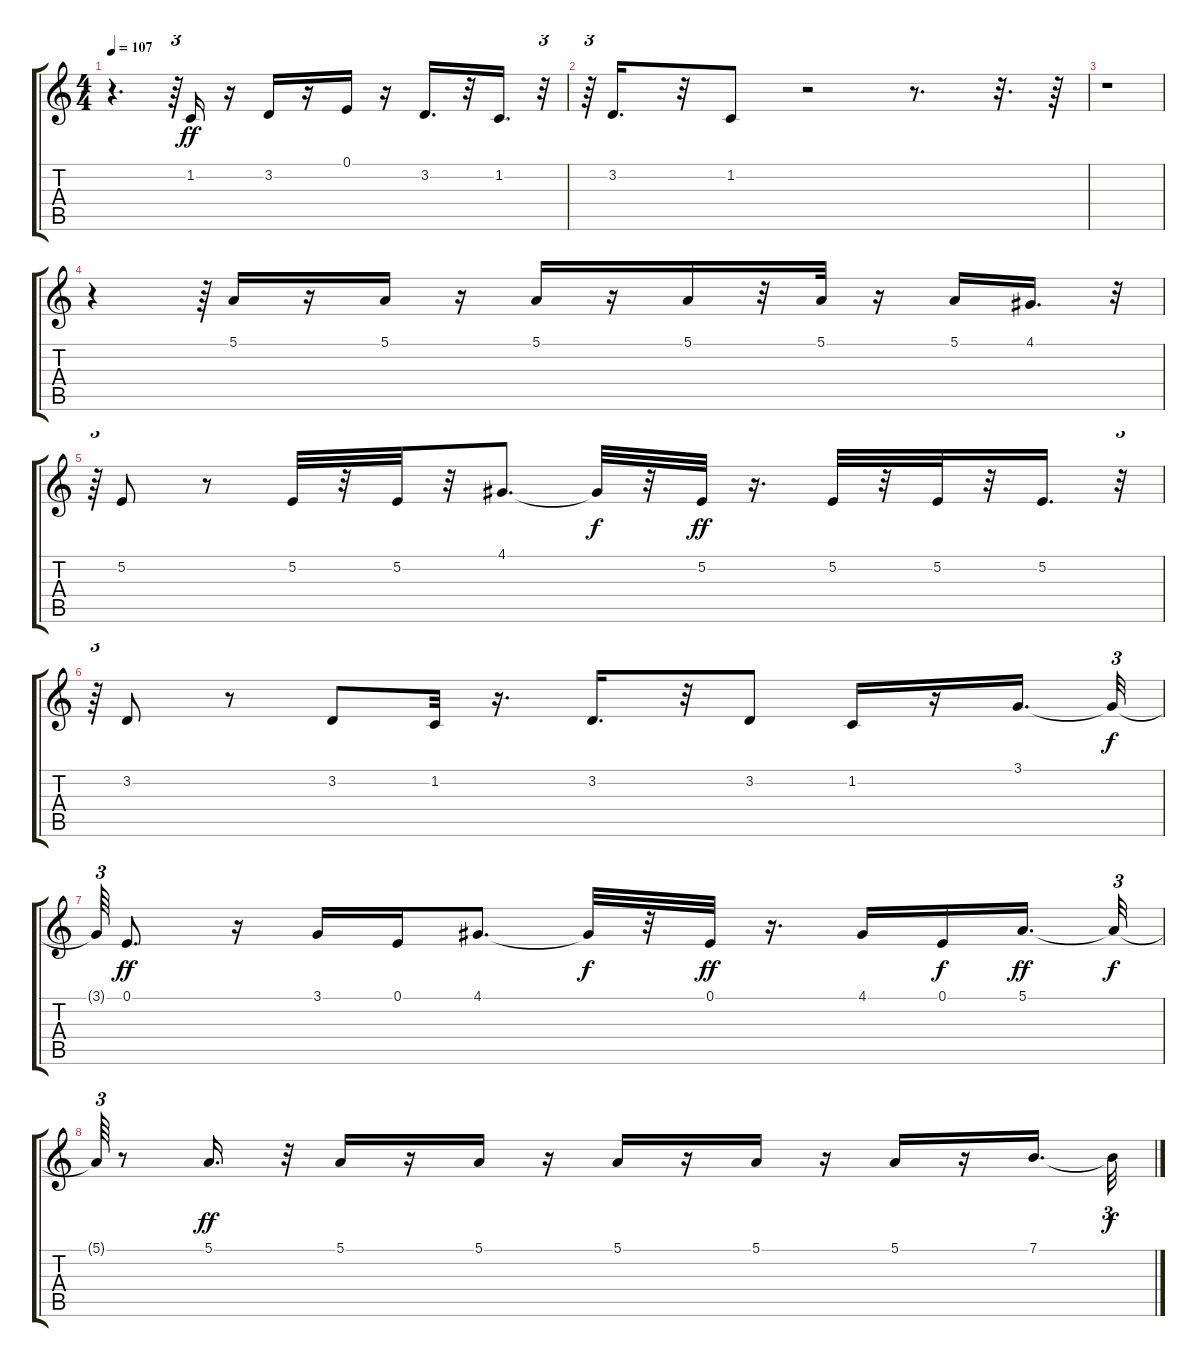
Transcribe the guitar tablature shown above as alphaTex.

\track "" {instrument lead6voice}
\staff {score tabs}
\tuning (E4 B3 G3 D3 A2 E2) {hide}
\ts (4 4)
\tempo 107
\clef g2
\ks c
r.4{d dy ff} r.64{tu (3 2)} 1.2.16 r.16 3.2.16 r.16 0.1.16 r.16 3.2.16{d} r.32 1.2.16{d} r.32{tu (3 2)} |
r.64{tu (3 2)} 3.2.16{d} r.32 1.2.8 r.2 r.8{d} r.32{d} r.64 |
r.1 |
r.4 r.64{tu (3 2)} 5.1.16 r.16 5.1.16 r.16 5.1.16 r.16 5.1.16 r.32 5.1.32 r.16 5.1.16 4.1.16{d} r.32{tu (3 2)} |
r.64{tu (3 2)} 5.2.8 r.8 5.2.32 r.32 5.2.32 r.32 4.1.8{d} 4.1{t}.32{dy f} r.32 5.2.32{dy ff} r.16{d} 5.2.32 r.32 5.2.32 r.32 5.2.16{d} r.32{tu (3 2)} |
r.64{tu (3 2)} 3.2.8 r.8 3.2.8 1.2.32 r.16{d} 3.2.16{d} r.32 3.2.8 1.2.16 r.16 3.1.16{d} 3.1{t}.32{tu (3 2) dy f} |
3.1{t}.64{tu (3 2)} 0.1.8{d dy ff} r.16 3.1.16 0.1.16 4.1.8{d} 4.1{t}.32{dy f} r.32 0.1.32{dy ff} r.16{d} 4.1.16 0.1.16{dy f} 5.1.16{d dy ff beam splitsecondary} 5.1{t}.32{tu (3 2) dy f} |
5.1{t}.64{tu (3 2)} r.8 5.1.16{d dy ff} r.32 5.1.16 r.16 5.1.16 r.16 5.1.16 r.16 5.1.16 r.16 5.1.16 r.16 7.1.16{d} 7.1{t}.32{tu (3 2) dy f}
